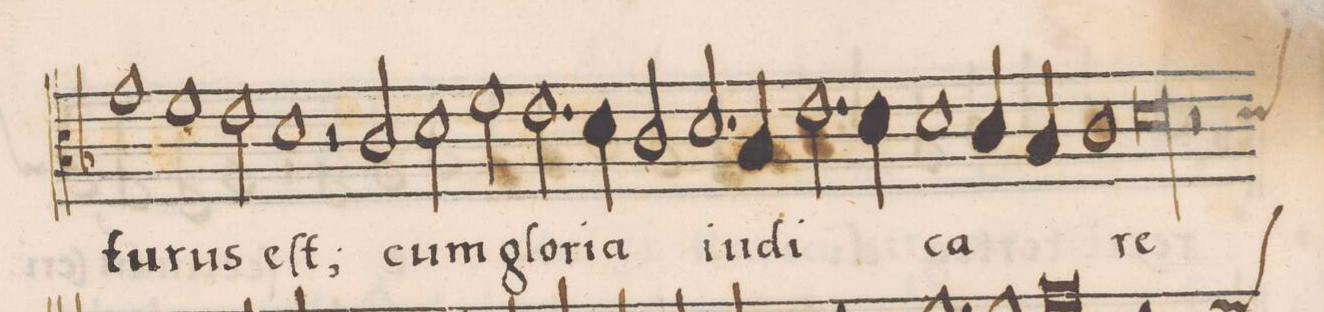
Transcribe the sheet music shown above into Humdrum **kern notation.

**kern	**text
*I"CANTVS	*
*clefC3	*
*k[b-]	*
*met(C|)	*
*M2/1	*
1g\	-tu-
1f\	-rus
=144-	=144-
2e\	.
1d\	eſt;
=145-	=145-
2r	.
2c/	cum
2d\	.
2f\	glo-
=146-	=146-
2.e\	-ri-
4d\	-a
2c/	.
2.d/	iu-
=147-	=147-
4B-/	-di-
2.e\	.
4d\	.
1d\	-ca-
=148-	=148-
4c/	.
4B-/	.
1c\	.
=149-	=149-
*custos:d	*
00d\	-re
=150-	=150-
=151-	=151-
2r	.
*-	*-
